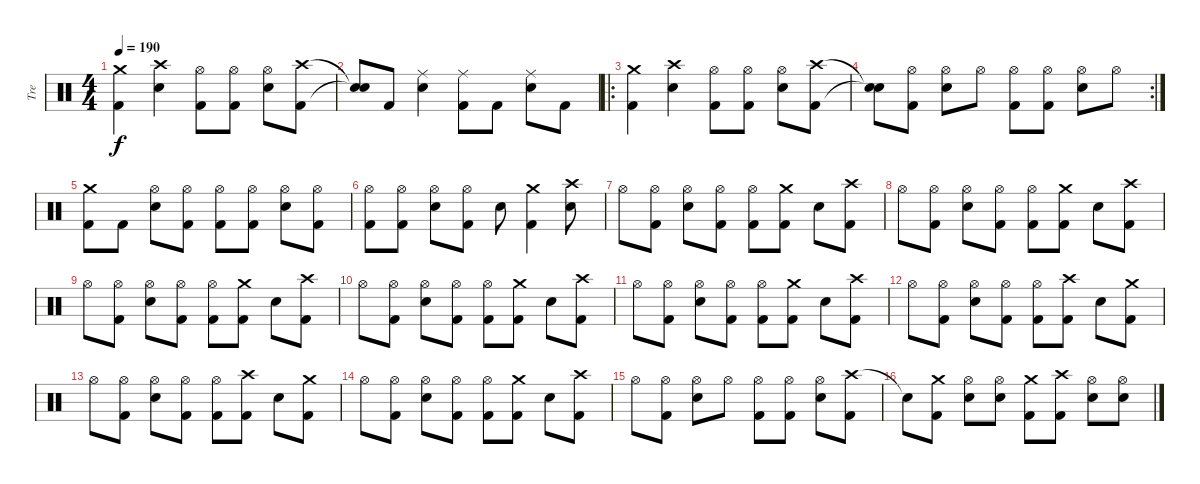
\track ("Tre" "Tre") {instrument percussion}
\staff {score}
\articulation defaults
\ts (4 4)
\tempo 190
\clef neutral
\ks c
("Crash medium (hit)" "Kick (hit) 2").4{dy f} ("Crash high (hit)" "Electric Snare (hit)").4 ("Hi-Hat (open)" "Kick (hit) 2").8 ("Hi-Hat (open)" "Kick (hit) 2").8 ("Hi-Hat (open)" "Electric Snare (hit)").8 ("Crash high (hit)" "Kick (hit) 2").8 |
("Snare (hit)"{t} "Snare (hit)"{t}).8 "Kick (hit) 2".8 ("Ride (middle)" "Electric Snare (hit)").4 ("Ride (middle)" "Kick (hit) 2").8 "Kick (hit) 2".8 ("Ride (middle)" "Electric Snare (hit)").8 "Kick (hit) 2".8 |
\ro
("Crash medium (hit)" "Kick (hit) 2").4 ("Crash high (hit)" "Electric Snare (hit)").4 ("Hi-Hat (open)" "Kick (hit) 2").8 ("Hi-Hat (open)" "Kick (hit) 2").8 ("Hi-Hat (open)" "Electric Snare (hit)").8 ("Crash high (hit)" "Kick (hit) 2").8 |
\rc 2
("Snare (hit)"{t} "Snare (hit)"{t}).8 ("Hi-Hat (open)" "Kick (hit) 2").8 ("Hi-Hat (open)" "Electric Snare (hit)").8 "Hi-Hat (open)".8 ("Hi-Hat (open)" "Kick (hit) 2").8 ("Hi-Hat (open)" "Kick (hit) 2").8 ("Hi-Hat (open)" "Electric Snare (hit)").8 "Hi-Hat (open)".8 |
("Crash medium (hit)" "Kick (hit) 2").8 "Kick (hit) 2".8 ("Hi-Hat (open)" "Electric Snare (hit)").8 ("Hi-Hat (open)" "Kick (hit) 2").8 ("Hi-Hat (open)" "Kick (hit) 2").8 ("Hi-Hat (open)" "Kick (hit) 2").8 ("Hi-Hat (open)" "Electric Snare (hit)").8 ("Hi-Hat (open)" "Kick (hit) 2").8 |
("Hi-Hat (open)" "Kick (hit) 2").8 ("Hi-Hat (open)" "Kick (hit) 2").8 ("Hi-Hat (open)" "Electric Snare (hit)").8 ("Hi-Hat (open)" "Kick (hit) 2").8 "Electric Snare (hit)".8 ("Crash medium (hit)" "Kick (hit) 2").4 ("Crash high (hit)" "Electric Snare (hit)").8 |
"Hi-Hat (open)".8 ("Hi-Hat (open)" "Kick (hit) 2").8 ("Hi-Hat (open)" "Electric Snare (hit)").8 ("Hi-Hat (open)" "Kick (hit) 2").8 ("Hi-Hat (open)" "Kick (hit) 2").8 ("Crash medium (hit)" "Kick (hit) 2").8 "Electric Snare (hit)".8 ("Crash high (hit)" "Kick (hit) 2").8 |
"Hi-Hat (open)".8 ("Hi-Hat (open)" "Kick (hit) 2").8 ("Hi-Hat (open)" "Electric Snare (hit)").8 ("Hi-Hat (open)" "Kick (hit) 2").8 ("Hi-Hat (open)" "Kick (hit) 2").8 ("Crash medium (hit)" "Kick (hit) 2").8 "Electric Snare (hit)".8 ("Crash high (hit)" "Kick (hit) 2").8 |
"Hi-Hat (open)".8 ("Hi-Hat (open)" "Kick (hit) 2").8 ("Hi-Hat (open)" "Electric Snare (hit)").8 ("Hi-Hat (open)" "Kick (hit) 2").8 ("Hi-Hat (open)" "Kick (hit) 2").8 ("Crash medium (hit)" "Kick (hit) 2").8 "Electric Snare (hit)".8 ("Crash high (hit)" "Kick (hit) 2").8 |
"Hi-Hat (open)".8 ("Hi-Hat (open)" "Kick (hit) 2").8 ("Hi-Hat (open)" "Electric Snare (hit)").8 ("Hi-Hat (open)" "Kick (hit) 2").8 ("Hi-Hat (open)" "Kick (hit) 2").8 ("Crash medium (hit)" "Kick (hit) 2").8 "Electric Snare (hit)".8 ("Crash high (hit)" "Kick (hit) 2").8 |
"Hi-Hat (open)".8 ("Hi-Hat (open)" "Kick (hit) 2").8 ("Hi-Hat (open)" "Electric Snare (hit)").8 ("Hi-Hat (open)" "Kick (hit) 2").8 ("Hi-Hat (open)" "Kick (hit) 2").8 ("Crash medium (hit)" "Kick (hit) 2").8 "Electric Snare (hit)".8 ("Crash high (hit)" "Kick (hit) 2").8 |
"Hi-Hat (open)".8 ("Hi-Hat (open)" "Kick (hit) 2").8 ("Hi-Hat (open)" "Electric Snare (hit)").8 ("Hi-Hat (open)" "Kick (hit) 2").8 ("Hi-Hat (open)" "Kick (hit) 2").8 ("Crash high (hit)" "Kick (hit) 2").8 "Electric Snare (hit)".8 ("Crash medium (hit)" "Kick (hit) 2").8 |
"Hi-Hat (open)".8 ("Hi-Hat (open)" "Kick (hit) 2").8 ("Hi-Hat (open)" "Electric Snare (hit)").8 ("Hi-Hat (open)" "Kick (hit) 2").8 ("Hi-Hat (open)" "Kick (hit) 2").8 ("Crash high (hit)" "Kick (hit) 2").8 "Electric Snare (hit)".8 ("Crash medium (hit)" "Kick (hit) 2").8 |
"Hi-Hat (open)".8 ("Hi-Hat (open)" "Kick (hit) 2").8 ("Hi-Hat (open)" "Electric Snare (hit)").8 ("Hi-Hat (open)" "Kick (hit) 2").8 ("Hi-Hat (open)" "Kick (hit) 2").8 ("Crash medium (hit)" "Kick (hit) 2").8 "Electric Snare (hit)".8 ("Crash high (hit)" "Kick (hit) 2").8 |
"Hi-Hat (open)".8 ("Hi-Hat (open)" "Kick (hit) 2").8 ("Hi-Hat (open)" "Electric Snare (hit)").8 "Hi-Hat (open)".8 ("Hi-Hat (open)" "Kick (hit) 2").8 ("Hi-Hat (open)" "Kick (hit) 2").8 ("Hi-Hat (open)" "Electric Snare (hit)").8 ("Crash high (hit)" "Kick (hit) 2").8 |
"Snare (hit)"{t}.8 ("Crash medium (hit)" "Kick (hit) 2").8 ("Hi-Hat (open)" "Electric Snare (hit)").8 ("Hi-Hat (open)" "Electric Snare (hit)").8 ("Crash medium (hit)" "Kick (hit) 2").8 ("Crash high (hit)" "Kick (hit) 2").8 ("Hi-Hat (open)" "Electric Snare (hit)").8 ("Hi-Hat (open)" "Electric Snare (hit)").8
